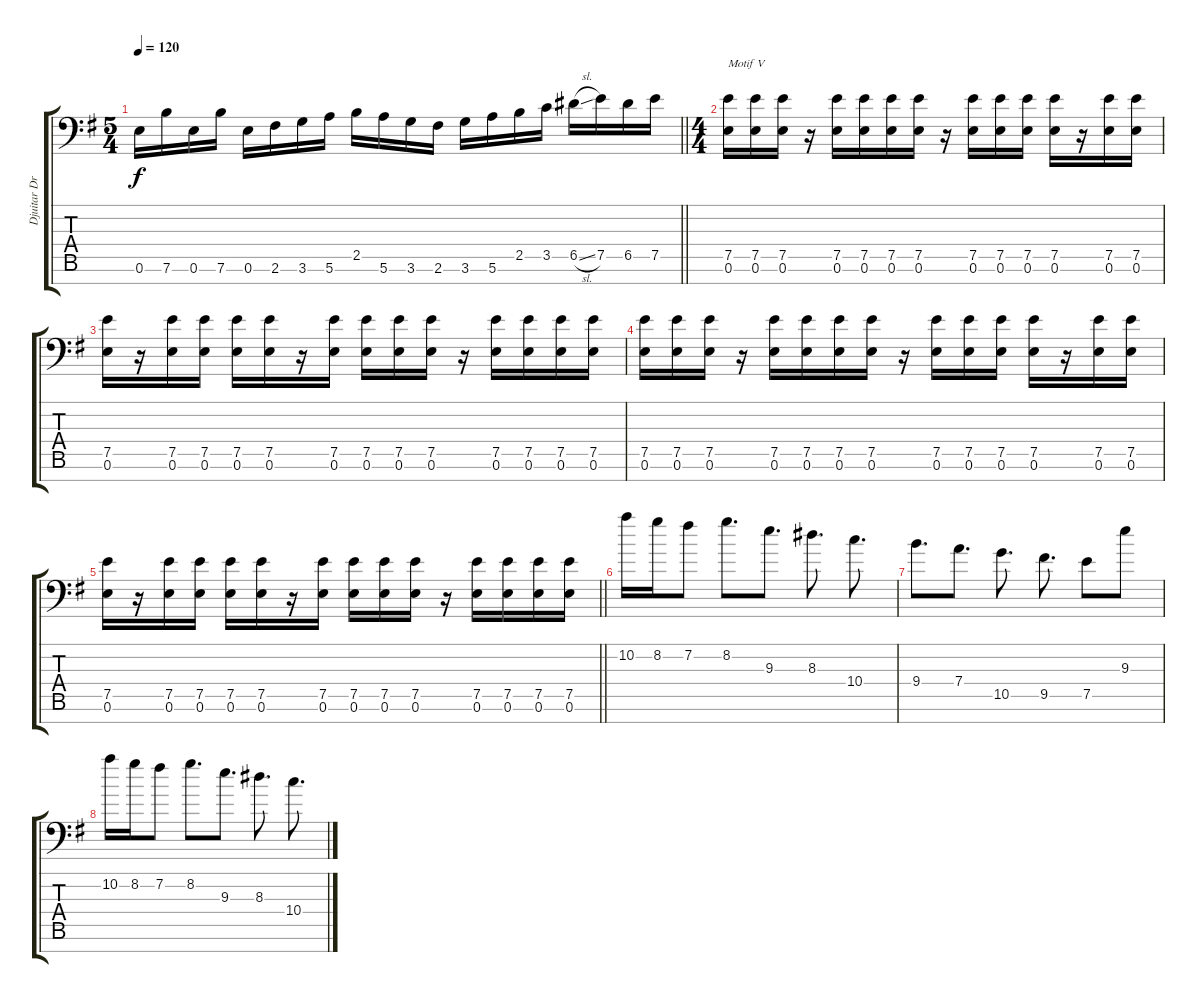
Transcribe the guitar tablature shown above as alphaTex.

\track ("Djuitar Dropped A" "Djuitar Dr") {instrument distortionguitar}
\staff {score tabs}
\tuning (E4 B3 G3 D3 A2 E2 A1) {hide}
\ts (5 4)
\tempo 120
\clef f4
\barLineRight lightlight
\ks eminor
0.6.16{dy f} 7.6.16 0.6.16 7.6.16 0.6.16 2.6.16 3.6.16 5.6.16 2.5.16 5.6.16 3.6.16 2.6.16 3.6.16 5.6.16 2.5.16 3.5.16 6.5{sl}.16 7.5.16 6.5.16 7.5.16 |
\ts (4 4)
\section ("" "")
(7.5 0.6).16{txt "Motif V"} (7.5 0.6).16 (7.5 0.6).16 r.16 (7.5 0.6).16 (7.5 0.6).16 (7.5 0.6).16 (7.5 0.6).16 r.16 (7.5 0.6).16 (7.5 0.6).16 (7.5 0.6).16 (7.5 0.6).16 r.16 (7.5 0.6).16 (7.5 0.6).16 |
(7.5 0.6).16 r.16 (7.5 0.6).16 (7.5 0.6).16 (7.5 0.6).16 (7.5 0.6).16 r.16 (7.5 0.6).16 (7.5 0.6).16 (7.5 0.6).16 (7.5 0.6).16 r.16 (7.5 0.6).16 (7.5 0.6).16 (7.5 0.6).16 (7.5 0.6).16 |
(7.5 0.6).16 (7.5 0.6).16 (7.5 0.6).16 r.16 (7.5 0.6).16 (7.5 0.6).16 (7.5 0.6).16 (7.5 0.6).16 r.16 (7.5 0.6).16 (7.5 0.6).16 (7.5 0.6).16 (7.5 0.6).16 r.16 (7.5 0.6).16 (7.5 0.6).16 |
\barLineRight lightlight
(7.5 0.6).16 r.16 (7.5 0.6).16 (7.5 0.6).16 (7.5 0.6).16 (7.5 0.6).16 r.16 (7.5 0.6).16 (7.5 0.6).16 (7.5 0.6).16 (7.5 0.6).16 r.16 (7.5 0.6).16 (7.5 0.6).16 (7.5 0.6).16 (7.5 0.6).16 |
10.2.16 8.2.16 7.2.8 8.2.8{d} 9.3.8{d} 8.3.8{d} 10.4.8{d} |
9.4.8{d} 7.4.8{d} 10.5.8{d} 9.5.8{d} 7.5.8 9.3.8 |
10.2.16 8.2.16 7.2.8 8.2.8{d} 9.3.8{d} 8.3.8{d} 10.4.8{d}
